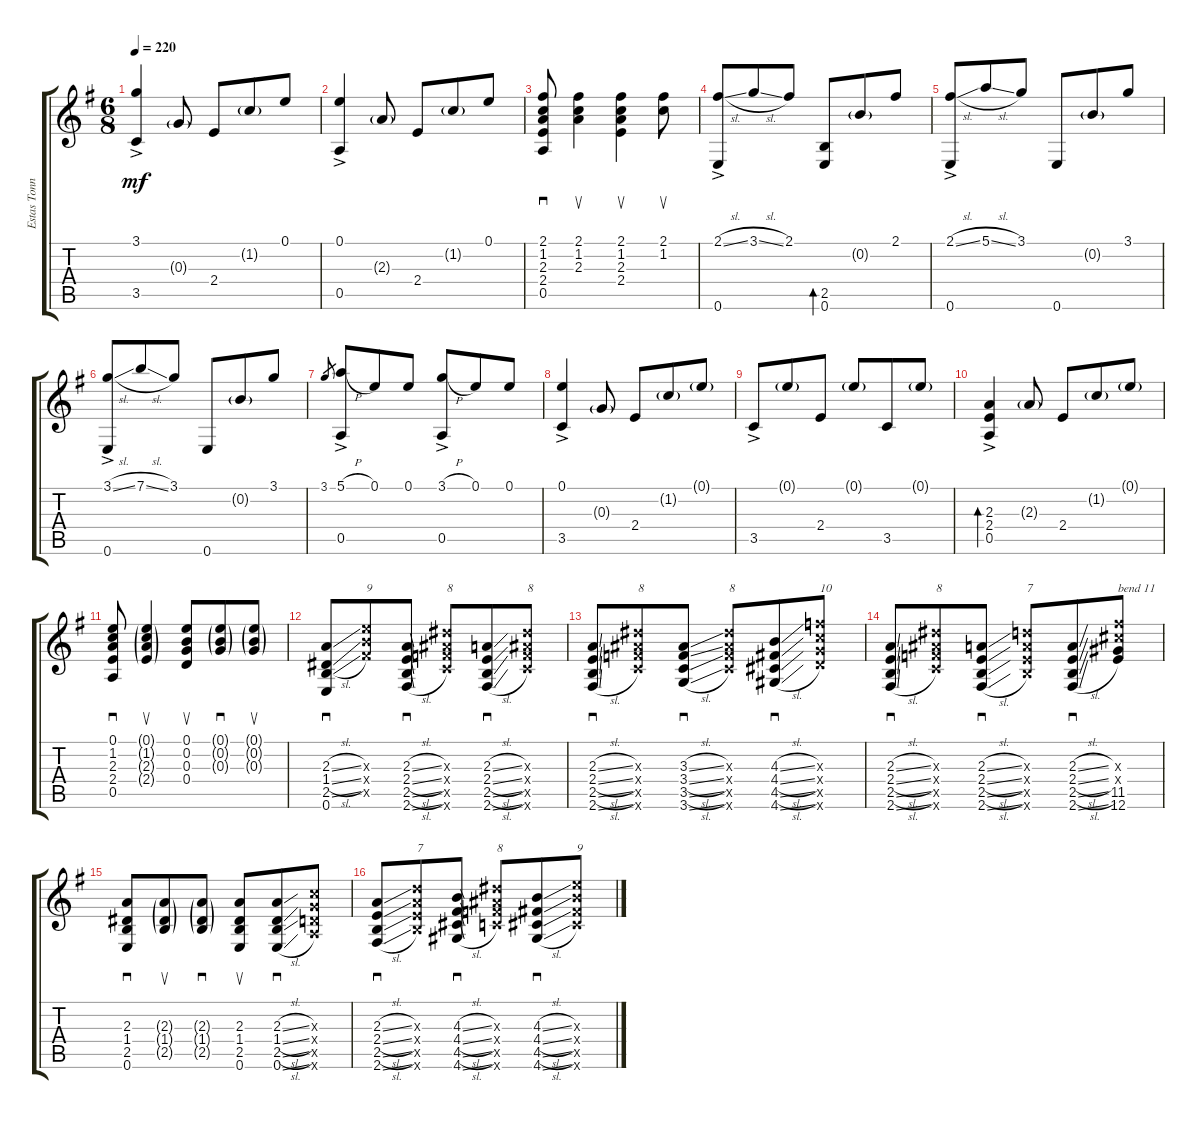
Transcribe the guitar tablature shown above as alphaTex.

\track ("Estas Tonné" "Estas Tonn") {instrument acousticguitarnylon}
\staff {score tabs}
\tuning (E4 B3 G3 D3 A2 E2) {hide}
\ts (6 8)
\tempo 220
\clef g2
\ks eminor
(3.1{ac} 3.5).4{dy mf} 0.3{g}.8 2.4.8 1.2{g}.8 0.1.8 |
(0.1{ac} 0.5).4 2.3{g}.8 2.4.8 1.2{g}.8 0.1.8 |
(2.1 1.2 2.3 2.4 0.5).8{sd} (2.1 1.2 2.3).4{su} (2.1 1.2 2.3 2.4).4{su} (2.1 1.2).8{su} |
(2.1{sl ac} 0.6).8 3.1{sl}.8 2.1.8 (2.5 0.6).8{bd 30} 0.2{g}.8 2.1.8 |
(2.1{sl ac} 0.6).8 5.1{sl}.8 3.1.8 0.6.8 0.2{g}.8 3.1.8 |
(3.1{sl ac} 0.6).8 7.1{sl}.8 3.1.8 0.6.8 0.2{g}.8 3.1.8 |
3.1.8{gr} (5.1{h ac} 0.5).8 0.1.8 0.1.8 (3.1{h ac} 0.5).8 0.1.8 0.1.8 |
(0.1{ac} 3.5{ac}).4 0.3{g}.8 2.4.8 1.2{g}.8 0.1{g}.8 |
3.5{ac}.8 0.1{g}.8 2.4.8 0.1{g}.8 3.5.8 0.1{g}.8 |
(2.3 2.4 0.5{ac}).4{bd 30} 2.3{g}.8 2.4.8 1.2{g}.8 0.1{g}.8 |
(0.1 1.2 2.3 2.4 0.5).8{sd} (0.1{g} 1.2{g} 2.3{g} 2.4{g}).4{su} (0.1 0.2 0.3 0.4).8{su} (0.1{g} 0.2{g} 0.3{g}).8{sd} (0.1{g} 0.2{g} 0.3{g}).8{su} |
(2.3{sl} 1.4{sl} 2.5{sl} 0.6).8{sd} (9.3{x} 9.4{x} 9.5{x}).8{txt "9"} (2.3{sl} 2.4{sl} 2.5{sl} 2.6{sl}).8{sd} (8.3{x} 8.4{x} 8.5{x} 8.6{x}).8{txt "8"} (2.3{sl} 2.4{sl} 2.5{sl} 2.6{sl}).8{sd} (8.3{x} 8.4{x} 8.5{x} 8.6{x}).8{txt "8"} |
(2.3{sl} 2.4{sl} 2.5{sl} 2.6{sl}).8{sd} (8.3{x} 8.4{x} 8.5{x} 8.6{x}).8{txt "8"} (3.3{sl} 3.4{sl} 3.5{sl} 3.6{sl}).8{sd} (8.3{x} 8.4{x} 8.5{x} 8.6{x}).8{txt "8"} (4.3{sl} 4.4{sl} 4.5{sl} 4.6{sl}).8{sd} (10.3{x} 10.4{x} 10.5{x} 10.6{x}).8{txt "10"} |
(2.3{sl} 2.4{sl} 2.5{sl} 2.6{sl}).8{sd} (8.3{x} 8.4{x} 8.5{x} 8.6{x}).8{txt "8"} (2.3{sl} 2.4{sl} 2.5{sl} 2.6{sl}).8{sd} (7.3{x} 7.4{x} 7.5{x} 7.6{x}).8{txt "7"} (2.3{sl} 2.4{sl} 2.5{sl} 2.6{sl}).8{sd} (11.3{x} 11.4{x} 11.5 12.6).8{txt "bend 11"} |
(2.3 1.4 2.5 0.6).8{sd} (2.3{g} 1.4{g} 2.5{g}).8{su} (2.3{g} 1.4{g} 2.5{g}).8{sd} (2.3 1.4 2.5 0.6).8{su} (2.3{sl} 1.4{sl} 2.5{sl} 0.6{sl}).8{sd} (5.3{x} 5.4{x} 5.5{x} 5.6{x}).8 |
(2.3{sl} 2.4{sl} 2.5{sl} 2.6{sl}).8{sd} (7.3{x} 7.4{x} 7.5{x} 7.6{x}).8{txt "7"} (4.3{sl} 4.4{sl} 4.5{sl} 4.6{sl}).8{sd} (8.3{x} 8.4{x} 8.5{x} 8.6{x}).8{txt "8"} (4.3{sl} 4.4{sl} 4.5{sl} 4.6{sl}).8{sd} (9.3{x} 9.4{x} 9.5{x} 9.6{x}).8{txt "9"}
